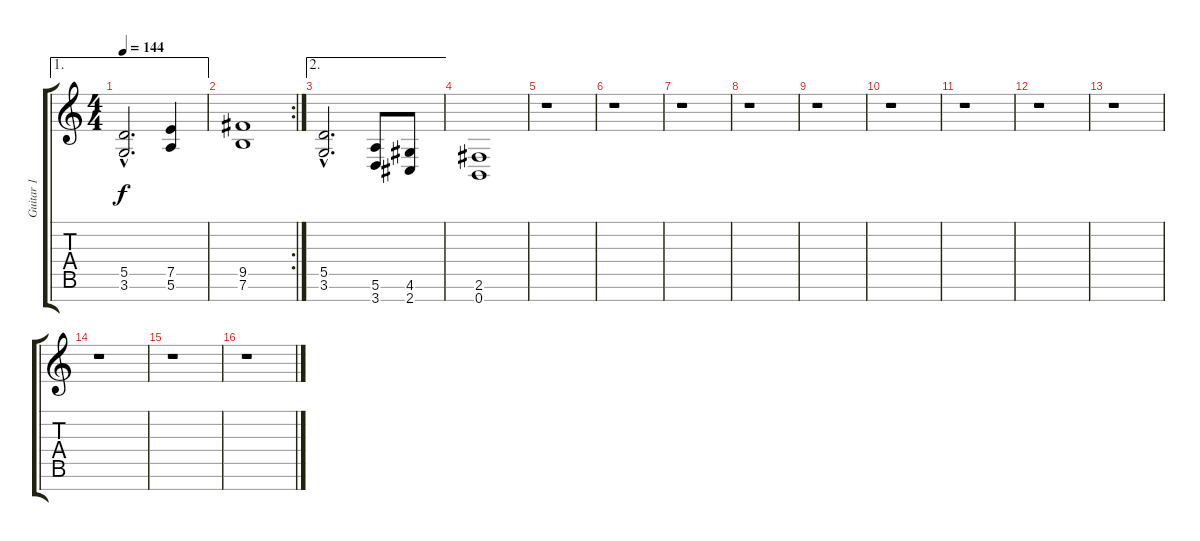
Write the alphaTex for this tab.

\track ("Guitar 1" "Guitar 1") {instrument distortionguitar}
\staff {score tabs}
\tuning (E4 B3 G3 D3 A2 E2 B1) {hide}
\ae 1
\ts (4 4)
\tempo 144
\clef g2
\ks c
(5.5{hac} 3.6{hac}).2{d dy f} (7.5 5.6).4 |
\rc 2
(9.5 7.6).1 |
\ae 2
(5.5{hac} 3.6{hac}).2{d} (5.6 3.7).8 (4.6 2.7).8 |
(2.6 0.7).1 |
r.1 |
r.1 |
r.1 |
r.1 |
r.1 |
r.1 |
r.1 |
r.1 |
r.1 |
r.1 |
r.1 |
r.1
